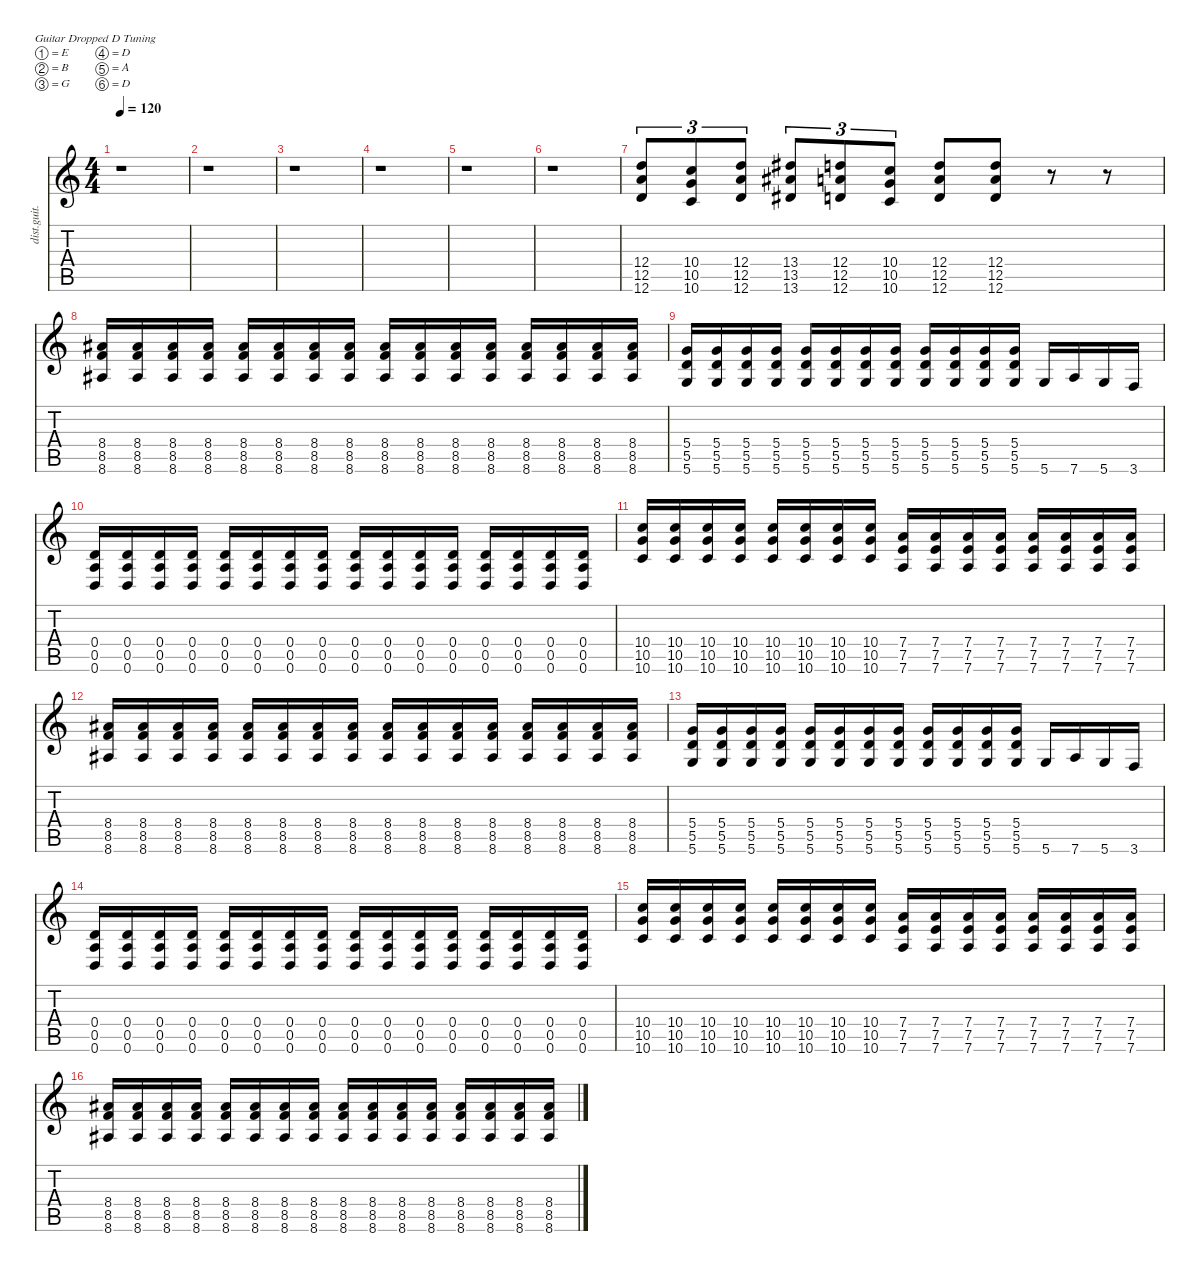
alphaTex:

\defaultSystemsLayout 4
\hideDynamics
\bracketExtendMode nobrackets
\otherSystemsTrackNameOrientation horizontal
\track ("riff" "dist.guit.") {instrument distortionguitar}
\staff {score tabs}
\tuning (E4 B3 G3 D3 A2 D2)
\ts (4 4)
\tempo 120
\clef g2
\ks c
r.1{dy mf beam Down} |
r.1{beam Down} |
r.1{beam Down} |
r.1{beam Down} |
r.1{beam Down} |
r.1{beam Down} |
(12.6 12.5 12.4).8{tu (3 2) beam Up} (10.6 10.4 10.5).8{tu (3 2) beam Up} (12.6 12.5 12.4).8{tu (3 2) beam Up} (13.6{acc #} 13.4{acc #} 13.5{acc #}).8{tu (3 2) beam Up} (12.6 12.5 12.4).8{tu (3 2) beam Up} (10.6 10.4 10.5).8{tu (3 2) beam Up} (12.6 12.5 12.4).8{beam Up} (12.6 12.4 12.5).8{beam Up} r.8{beam Up} r.8{beam Up} |
(8.6{acc #} 8.5 8.4{acc #}).16{beam Up} (8.6{acc #} 8.5 8.4{acc #}).16{beam Up} (8.6{acc #} 8.5 8.4{acc #}).16{beam Up} (8.6{acc #} 8.5 8.4{acc #}).16{beam Up} (8.6{acc #} 8.5 8.4{acc #}).16{beam Up} (8.6{acc #} 8.5 8.4{acc #}).16{beam Up} (8.6{acc #} 8.5 8.4{acc #}).16{beam Up} (8.6{acc #} 8.5 8.4{acc #}).16{beam Up} (8.6{acc #} 8.5 8.4{acc #}).16{beam Up} (8.6{acc #} 8.5 8.4{acc #}).16{beam Up} (8.6{acc #} 8.5 8.4{acc #}).16{beam Up} (8.6{acc #} 8.5 8.4{acc #}).16{beam Up} (8.6{acc #} 8.5 8.4{acc #}).16{beam Up} (8.6{acc #} 8.5 8.4{acc #}).16{beam Up} (8.6{acc #} 8.5 8.4{acc #}).16{beam Up} (8.6{acc #} 8.5 8.4{acc #}).16{beam Up} |
(5.6 5.5 5.4).16{beam Up} (5.6 5.5 5.4).16{beam Up} (5.6 5.5 5.4).16{beam Up} (5.6 5.5 5.4).16{beam Up} (5.6 5.5 5.4).16{beam Up} (5.6 5.5 5.4).16{beam Up} (5.6 5.5 5.4).16{beam Up} (5.6 5.5 5.4).16{beam Up} (5.6 5.5 5.4).16{beam Up} (5.6 5.5 5.4).16{beam Up} (5.6 5.5 5.4).16{beam Up} (5.6 5.5 5.4).16{beam Up} 5.6.16{beam Up} 7.6.16{beam Up} 5.6.16{beam Up} 3.6.16{beam Up} |
(0.6 0.5 0.4).16{beam Up} (0.6 0.5 0.4).16{beam Up} (0.6 0.5 0.4).16{beam Up} (0.6 0.5 0.4).16{beam Up} (0.6 0.5 0.4).16{beam Up} (0.6 0.5 0.4).16{beam Up} (0.6 0.5 0.4).16{beam Up} (0.6 0.5 0.4).16{beam Up} (0.6 0.5 0.4).16{beam Up} (0.6 0.5 0.4).16{beam Up} (0.6 0.5 0.4).16{beam Up} (0.6 0.5 0.4).16{beam Up} (0.6 0.5 0.4).16{beam Up} (0.6 0.5 0.4).16{beam Up} (0.6 0.5 0.4).16{beam Up} (0.6 0.5 0.4).16{beam Up} |
(10.6 10.5 10.4).16{beam Up} (10.6 10.5 10.4).16{beam Up} (10.6 10.5 10.4).16{beam Up} (10.6 10.5 10.4).16{beam Up} (10.6 10.5 10.4).16{beam Up} (10.6 10.5 10.4).16{beam Up} (10.6 10.5 10.4).16{beam Up} (10.6 10.5 10.4).16{beam Up} (7.6 7.5 7.4).16{beam Up} (7.6 7.5 7.4).16{beam Up} (7.6 7.5 7.4).16{beam Up} (7.6 7.5 7.4).16{beam Up} (7.6 7.5 7.4).16{beam Up} (7.6 7.5 7.4).16{beam Up} (7.6 7.5 7.4).16{beam Up} (7.6 7.5 7.4).16{beam Up} |
(8.6{acc #} 8.5 8.4{acc #}).16{beam Up} (8.6{acc #} 8.5 8.4{acc #}).16{beam Up} (8.6{acc #} 8.5 8.4{acc #}).16{beam Up} (8.6{acc #} 8.5 8.4{acc #}).16{beam Up} (8.6{acc #} 8.5 8.4{acc #}).16{beam Up} (8.6{acc #} 8.5 8.4{acc #}).16{beam Up} (8.6{acc #} 8.5 8.4{acc #}).16{beam Up} (8.6{acc #} 8.5 8.4{acc #}).16{beam Up} (8.6{acc #} 8.5 8.4{acc #}).16{beam Up} (8.6{acc #} 8.5 8.4{acc #}).16{beam Up} (8.6{acc #} 8.5 8.4{acc #}).16{beam Up} (8.6{acc #} 8.5 8.4{acc #}).16{beam Up} (8.6{acc #} 8.5 8.4{acc #}).16{beam Up} (8.6{acc #} 8.5 8.4{acc #}).16{beam Up} (8.6{acc #} 8.5 8.4{acc #}).16{beam Up} (8.6{acc #} 8.5 8.4{acc #}).16{beam Up} |
(5.6 5.5 5.4).16{beam Up} (5.6 5.5 5.4).16{beam Up} (5.6 5.5 5.4).16{beam Up} (5.6 5.5 5.4).16{beam Up} (5.6 5.5 5.4).16{beam Up} (5.6 5.5 5.4).16{beam Up} (5.6 5.5 5.4).16{beam Up} (5.6 5.5 5.4).16{beam Up} (5.6 5.5 5.4).16{beam Up} (5.6 5.5 5.4).16{beam Up} (5.6 5.5 5.4).16{beam Up} (5.6 5.5 5.4).16{beam Up} 5.6.16{beam Up} 7.6.16{beam Up} 5.6.16{beam Up} 3.6.16{beam Up} |
(0.6 0.5 0.4).16{beam Up} (0.6 0.5 0.4).16{beam Up} (0.6 0.5 0.4).16{beam Up} (0.6 0.5 0.4).16{beam Up} (0.6 0.5 0.4).16{beam Up} (0.6 0.5 0.4).16{beam Up} (0.6 0.5 0.4).16{beam Up} (0.6 0.5 0.4).16{beam Up} (0.6 0.5 0.4).16{beam Up} (0.6 0.5 0.4).16{beam Up} (0.6 0.5 0.4).16{beam Up} (0.6 0.5 0.4).16{beam Up} (0.6 0.5 0.4).16{beam Up} (0.6 0.5 0.4).16{beam Up} (0.6 0.5 0.4).16{beam Up} (0.6 0.5 0.4).16{beam Up} |
(10.6 10.5 10.4).16{beam Up} (10.6 10.5 10.4).16{beam Up} (10.6 10.5 10.4).16{beam Up} (10.6 10.5 10.4).16{beam Up} (10.6 10.5 10.4).16{beam Up} (10.6 10.5 10.4).16{beam Up} (10.6 10.5 10.4).16{beam Up} (10.6 10.5 10.4).16{beam Up} (7.6 7.5 7.4).16{beam Up} (7.6 7.5 7.4).16{beam Up} (7.6 7.5 7.4).16{beam Up} (7.6 7.5 7.4).16{beam Up} (7.6 7.5 7.4).16{beam Up} (7.6 7.5 7.4).16{beam Up} (7.6 7.5 7.4).16{beam Up} (7.6 7.5 7.4).16{beam Up} |
(8.6{acc #} 8.5 8.4{acc #}).16{beam Up} (8.6{acc #} 8.5 8.4{acc #}).16{beam Up} (8.6{acc #} 8.5 8.4{acc #}).16{beam Up} (8.6{acc #} 8.5 8.4{acc #}).16{beam Up} (8.6{acc #} 8.5 8.4{acc #}).16{beam Up} (8.6{acc #} 8.5 8.4{acc #}).16{beam Up} (8.6{acc #} 8.5 8.4{acc #}).16{beam Up} (8.6{acc #} 8.5 8.4{acc #}).16{beam Up} (8.6{acc #} 8.5 8.4{acc #}).16{beam Up} (8.6{acc #} 8.5 8.4{acc #}).16{beam Up} (8.6{acc #} 8.5 8.4{acc #}).16{beam Up} (8.6{acc #} 8.5 8.4{acc #}).16{beam Up} (8.6{acc #} 8.5 8.4{acc #}).16{beam Up} (8.6{acc #} 8.5 8.4{acc #}).16{beam Up} (8.6{acc #} 8.5 8.4{acc #}).16{beam Up} (8.6{acc #} 8.5 8.4{acc #}).16{beam Up}
